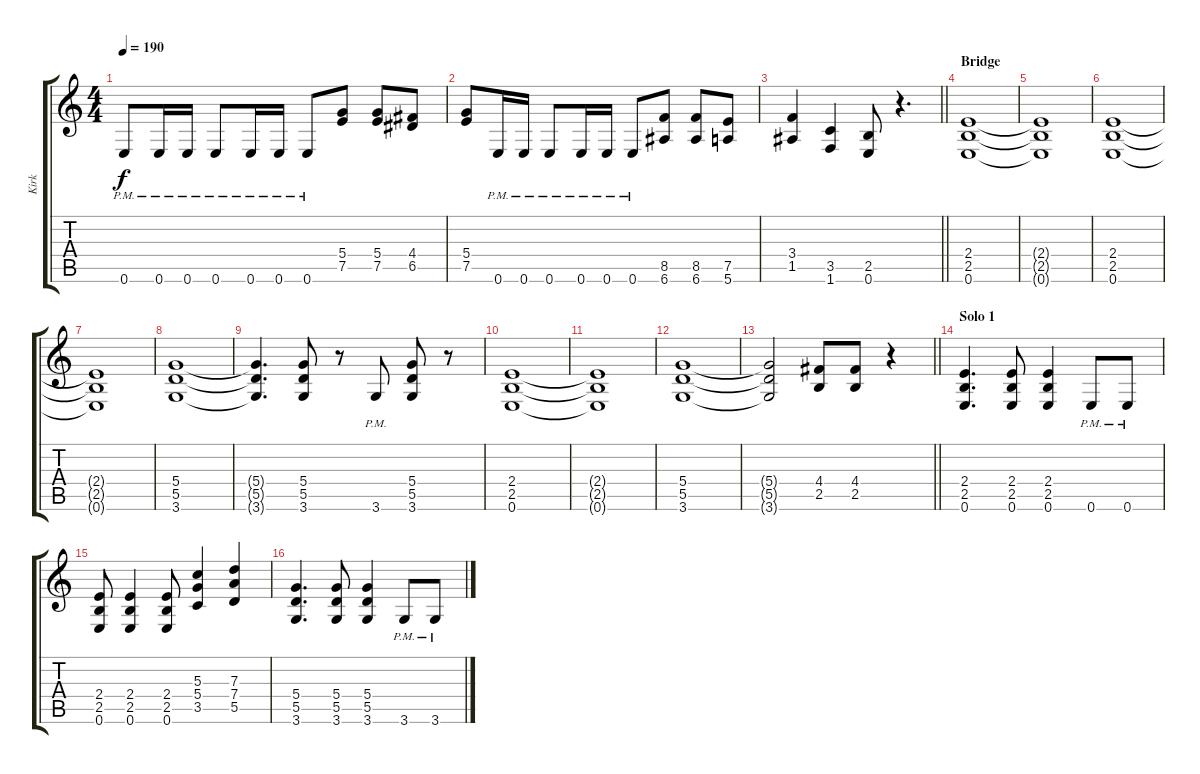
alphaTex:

\track ("Kirk" "Kirk") {instrument distortionguitar}
\staff {score tabs}
\tuning (E4 B3 G3 D3 A2 E2) {hide}
\ts (4 4)
\tempo 190
\clef g2
\ks c
0.6{pm}.8{dy f} 0.6{pm}.16 0.6{pm}.16 0.6{pm}.8 0.6{pm}.16 0.6{pm}.16 0.6{pm}.8 (5.4 7.5).8 (5.4 7.5).8 (4.4 6.5).8 |
(5.4 7.5).8 0.6{pm}.16 0.6{pm}.16 0.6{pm}.8 0.6{pm}.16 0.6{pm}.16 0.6{pm}.8 (8.5 6.6).8 (8.5 6.6).8 (7.5 5.6).8 |
\barLineRight lightlight
(3.4 1.5).4 (3.5 1.6).4 (2.5 0.6).8 r.4{d} |
\section ("" "Bridge")
(2.4 2.5 0.6).1 |
(2.4{t} 2.5{t} 0.6{t}).1 |
(2.4 2.5 0.6).1 |
(2.4{t} 2.5{t} 0.6{t}).1 |
(5.4 5.5 3.6).1 |
(5.4{t} 5.5{t} 3.6{t}).4{d} (5.4 5.5 3.6).8 r.8 3.6{pm}.8 (5.4 5.5 3.6).8 r.8 |
(2.4 2.5 0.6).1 |
(2.4{t} 2.5{t} 0.6{t}).1 |
(5.4 5.5 3.6).1 |
\barLineRight lightlight
(5.4{t} 5.5{t} 3.6{t}).2 (4.4 2.5).8 (4.4 2.5).8 r.4 |
\section ("" "Solo 1")
(2.4 2.5 0.6).4{d volume 4} (2.4 2.5 0.6).8 (2.4 2.5 0.6).4 0.6{pm}.8 0.6{pm}.8 |
(2.4 2.5 0.6).8 (2.4 2.5 0.6).4 (2.4 2.5 0.6).8 (5.3 5.4 3.5).4 (7.3 7.4 5.5).4 |
(5.4 5.5 3.6).4{d} (5.4 5.5 3.6).8 (5.4 5.5 3.6).4 3.6{pm}.8 3.6{pm}.8
